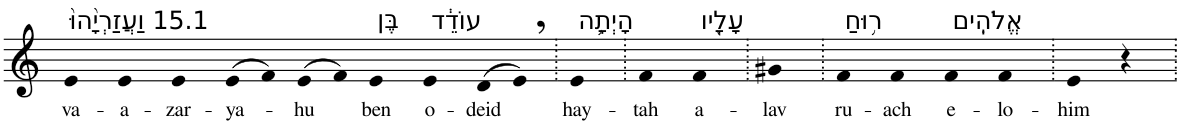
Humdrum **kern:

**kern	**text
*part1	*part1
*staff1	*staff1
*I"Piano	*
*I'Pno	*
*clefG2	*
*k[]	*
=1	=1
!LO:TX:a:t=15.1 וַעֲזַרְיָ֙הוּ֙	!
!	!LO:LY:b
4e	va-
!	!LO:LY:b
4e	-a-
!	!LO:LY:b
4e	-zar-
!	!LO:LY:b
(>8e	-ya-
8f)	.
!	!LO:LY:b
(>8e	-hu
8f)	.
!LO:TX:a:t=בֶּן	!
!	!LO:LY:b
4e	ben
!LO:TX:a:t=עוֹדֵ֔ד	!
!	!LO:LY:b
4e	o-
!	!LO:LY:b
(>8d	-deid
8e,)	.
=2.	=2.
!LO:TX:a:t=הָיְתָ֥ה	!
!	!LO:LY:b
4e	hay-
=3.	=3.
!	!LO:LY:b
4f	-tah
!LO:TX:a:t=עָלָ֖יו	!
!	!LO:LY:b
4f	a-
=4.	=4.
!	!LO:LY:b
4g#X	-lav
=5.	=5.
!LO:TX:a:t=ר֥וּחַ	!
!	!LO:LY:b
4f	ru-
!	!LO:LY:b
4f	-ach
!LO:TX:a:t=אֱלֹהִֽים	!
!	!LO:LY:b
4f	e-
!	!LO:LY:b
4f	-lo-
=6.	=6.
!	!LO:LY:b
4e	-him
4r	.
=.	=.
*-	*-
